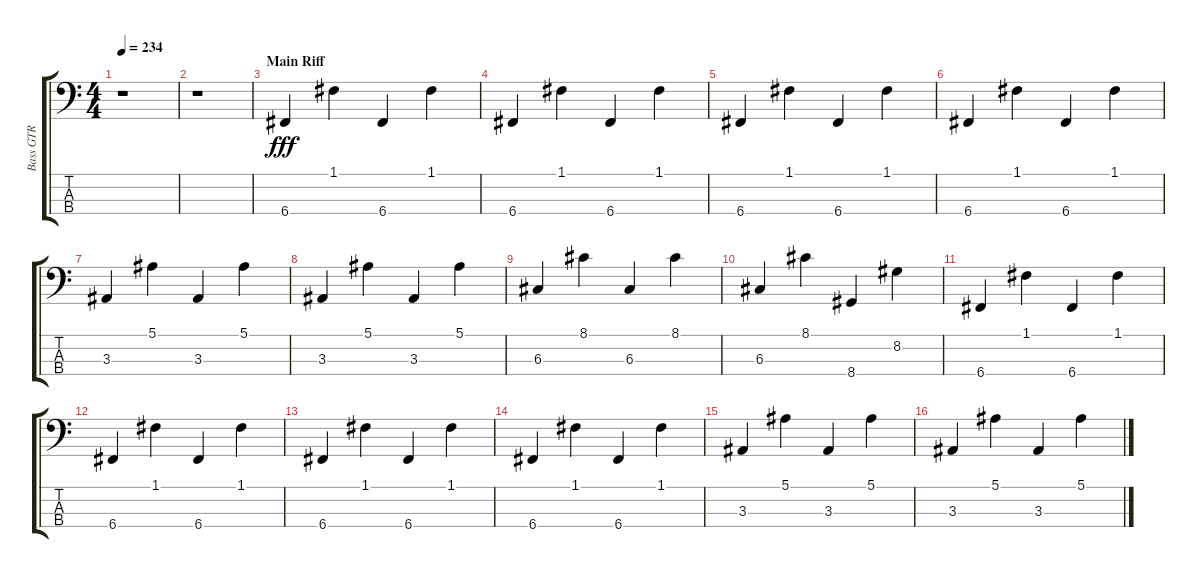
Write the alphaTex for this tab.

\track ("Bass GTR" "Bass GTR") {instrument electricbassfinger}
\staff {score tabs}
\tuning (F2 C2 G1 C1) {hide}
\ts (4 4)
\tempo 234
\clef f4
\ks aminor
r.1{dy fff} |
r.1 |
\section ("" "Main Riff")
6.4.4 1.1.4 6.4.4 1.1.4 |
6.4.4 1.1.4 6.4.4 1.1.4 |
6.4.4 1.1.4 6.4.4 1.1.4 |
6.4.4 1.1.4 6.4.4 1.1.4 |
3.3.4 5.1.4 3.3.4 5.1.4 |
3.3.4 5.1.4 3.3.4 5.1.4 |
6.3.4 8.1.4 6.3.4 8.1.4 |
6.3.4 8.1.4 8.4.4 8.2.4 |
6.4.4 1.1.4 6.4.4 1.1.4 |
6.4.4 1.1.4 6.4.4 1.1.4 |
6.4.4 1.1.4 6.4.4 1.1.4 |
6.4.4 1.1.4 6.4.4 1.1.4 |
3.3.4 5.1.4 3.3.4 5.1.4 |
3.3.4 5.1.4 3.3.4 5.1.4
